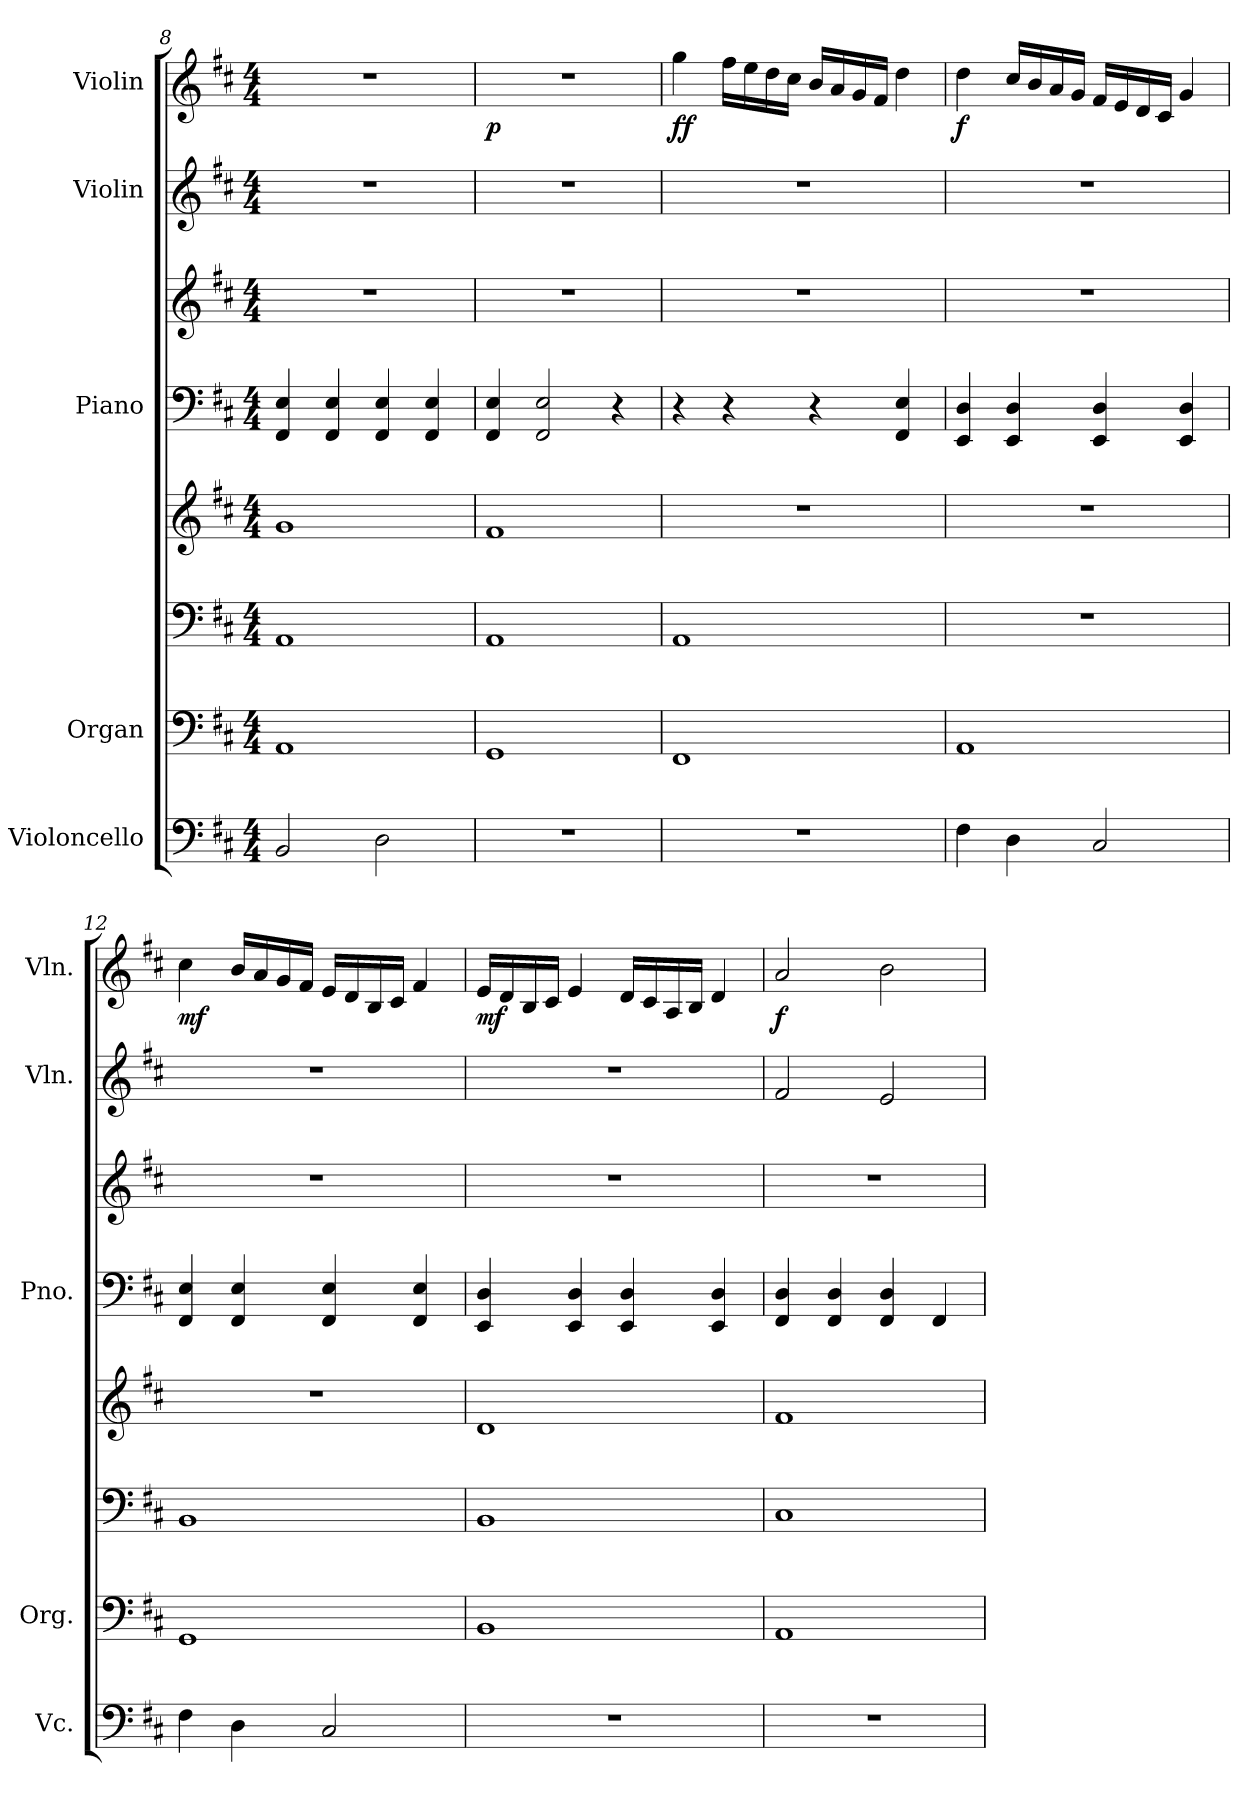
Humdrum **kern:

**kern	**kern	**kern	**kern	**kern	**kern	**kern	**kern	**dynam
*part5	*part4	*part4	*part4	*part3	*part3	*part2	*part1	*part1
*staff8	*staff7	*staff6	*staff5	*staff4	*staff3	*staff2	*staff1	*staff1
*I"Violoncello	*I"Organ	*	*	*I"Piano	*	*I"Violin	*I"Violin	*
*I'Vc.	*I'Org.	*	*	*I'Pno.	*	*I'Vln.	*I'Vln.	*
!!LO:PB:g=z
*clefF4	*clefF4	*clefF4	*clefG2	*clefF4	*clefG2	*clefG2	*clefG2	*
*k[f#c#]	*k[f#c#]	*k[f#c#]	*k[f#c#]	*k[f#c#]	*k[f#c#]	*k[f#c#]	*k[f#c#]	*
*M4/4	*M4/4	*M4/4	*M4/4	*M4/4	*M4/4	*M4/4	*M4/4	*
=8	=8	=8	=8	=8	=8	=8	=8	=8
2BB/	1AA	1AA	1g	4FF#/ 4E/	1r	1r	1r	.
.	.	.	.	4FF#/ 4E/	.	.	.	.
2D\	.	.	.	4FF#/ 4E/	.	.	.	.
.	.	.	.	4FF#/ 4E/	.	.	.	.
=9	=9	=9	=9	=9	=9	=9	=9	=9
!	!	!	!	!	!	!	!	!LO:DY:b
1r	1GG	1AA	1f#	4FF#/ 4E/	1r	1r	1r	p
.	.	.	.	2FF#/ 2E/	.	.	.	.
.	.	.	.	4r	.	.	.	.
=10	=10	=10	=10	=10	=10	=10	=10	=10
!	!	!	!	!	!	!	!	!LO:DY:b
1r	1FF#	1AA	1r	4r	1r	1r	4gg\	ff
.	.	.	.	4r	.	.	16ff#\LL	.
.	.	.	.	.	.	.	16ee\	.
.	.	.	.	.	.	.	16dd\	.
.	.	.	.	.	.	.	16cc#\JJ	.
.	.	.	.	4r	.	.	16b/LL	.
.	.	.	.	.	.	.	16a/	.
.	.	.	.	.	.	.	16g/	.
.	.	.	.	.	.	.	16f#/JJ	.
.	.	.	.	4FF#/ 4E/	.	.	4dd\	.
=11	=11	=11	=11	=11	=11	=11	=11	=11
!	!	!	!	!	!	!	!	!LO:DY:b
4F#\	1AA	1r	1r	4EE/ 4D/	1r	1r	4dd\	f
4D\	.	.	.	4EE/ 4D/	.	.	16cc#/LL	.
.	.	.	.	.	.	.	16b/	.
.	.	.	.	.	.	.	16a/	.
.	.	.	.	.	.	.	16g/JJ	.
2C#/	.	.	.	4EE/ 4D/	.	.	16f#/LL	.
.	.	.	.	.	.	.	16e/	.
.	.	.	.	.	.	.	16d/	.
.	.	.	.	.	.	.	16c#/JJ	.
.	.	.	.	4EE/ 4D/	.	.	4g/	.
=12	=12	=12	=12	=12	=12	=12	=12	=12
!	!	!	!	!	!	!	!	!LO:DY:b
4F#\	1GG	1BB	1r	4FF#/ 4E/	1r	1r	4cc#\	mf
4D\	.	.	.	4FF#/ 4E/	.	.	16b/LL	.
.	.	.	.	.	.	.	16a/	.
.	.	.	.	.	.	.	16g/	.
.	.	.	.	.	.	.	16f#/JJ	.
2C#/	.	.	.	4FF#/ 4E/	.	.	16e/LL	.
.	.	.	.	.	.	.	16d/	.
.	.	.	.	.	.	.	16B/	.
.	.	.	.	.	.	.	16c#/JJ	.
.	.	.	.	4FF#/ 4E/	.	.	4f#/	.
!!LO:PB:g=z
=13	=13	=13	=13	=13	=13	=13	=13	=13
!	!	!	!	!	!	!	!	!LO:DY:b
1r	1BB	1BB	1d	4EE/ 4D/	1r	1r	16e/LL	mf
.	.	.	.	.	.	.	16d/	.
.	.	.	.	.	.	.	16B/	.
.	.	.	.	.	.	.	16c#/JJ	.
.	.	.	.	4EE/ 4D/	.	.	4e/	.
.	.	.	.	4EE/ 4D/	.	.	16d/LL	.
.	.	.	.	.	.	.	16c#/	.
.	.	.	.	.	.	.	16A/	.
.	.	.	.	.	.	.	16B/JJ	.
.	.	.	.	4EE/ 4D/	.	.	4d/	.
=14	=14	=14	=14	=14	=14	=14	=14	=14
!	!	!	!	!	!	!	!	!LO:DY:b
1r	1AA	1C#	1f#	4FF#/ 4D/	1r	2f#/	2a/	f
.	.	.	.	4FF#/ 4D/	.	.	.	.
.	.	.	.	4FF#/ 4D/	.	2e/	2b\	.
.	.	.	.	4FF#/	.	.	.	.
=	=	=	=	=	=	=	=	=
*-	*-	*-	*-	*-	*-	*-	*-	*-
